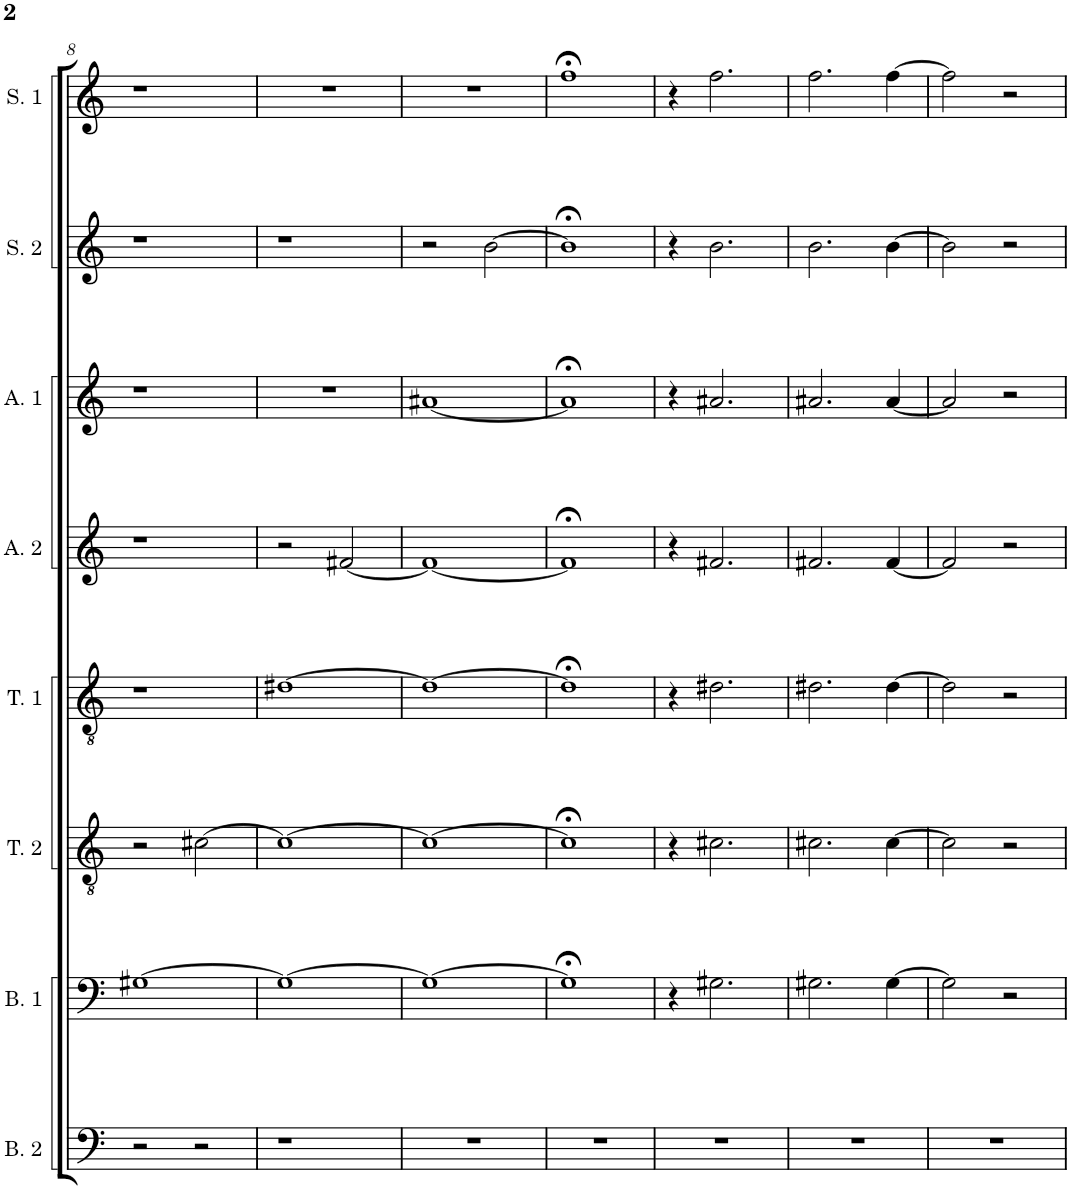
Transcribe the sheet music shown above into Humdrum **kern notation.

**kern	**kern	**kern	**kern	**kern	**kern	**kern	**kern
*part8	*part7	*part6	*part5	*part4	*part3	*part2	*part1
*staff8	*staff7	*staff6	*staff5	*staff4	*staff3	*staff2	*staff1
*I"Bass 2	*I"Bass 1	*I"Tenor 2	*I"Tenor 1	*I"Alto 2	*I"Alto 1	*I"Soprano 2	*I"Soprano 1
*I'B. 2	*I'B. 1	*I'T. 2	*I'T. 1	*I'A. 2	*I'A. 1	*I'S. 2	*I'S. 1
!!LO:PB:g=z
*clefF4	*clefF4	*clefGv2	*clefGv2	*clefG2	*clefG2	*clefG2	*clefG2
*k[]	*k[]	*k[]	*k[]	*k[]	*k[]	*k[]	*k[]
*M4/4	*M4/4	*M4/4	*M4/4	*M4/4	*M4/4	*M4/4	*M4/4
=8	=8	=8	=8	=8	=8	=8	=8
2r	[1G#X	2r	1r	1r	1r	1r	1r
2r	.	[2c#X\	.	.	.	.	.
=9	=9	=9	=9	=9	=9	=9	=9
1r	1G#_	1c#_	[1d#X	2r	1r	1r	1r
.	.	.	.	[2f#X/	.	.	.
=10	=10	=10	=10	=10	=10	=10	=10
1r	1G#_	1c#_	1d#_	1f#_	[1a#X	2r	1r
.	.	.	.	.	.	[2b\	.
=11	=11	=11	=11	=11	=11	=11	=11
1r	1G#;<]	1c#;<]	1d#;<]	1f#;<]	1a#;<]	1b;<]	1ff;<
=12	=12	=12	=12	=12	=12	=12	=12
1r	4r	4r	4r	4r	4r	4r	4r
.	2.G#X\	2.c#X\	2.d#X\	2.f#X/	2.a#X/	2.b\	2.ff\
=13	=13	=13	=13	=13	=13	=13	=13
1r	2.G#X\	2.c#X\	2.d#X\	2.f#X/	2.a#X/	2.b\	2.ff\
.	[4G#\	[4c#\	[4d#\	[4f#/	[4a#/	[4b\	[4ff\
=14	=14	=14	=14	=14	=14	=14	=14
1r	2G#\]	2c#\]	2d#\]	2f#/]	2a#/]	2b\]	2ff\]
.	2r	2r	2r	2r	2r	2r	2r
=	=	=	=	=	=	=	=
*-	*-	*-	*-	*-	*-	*-	*-
